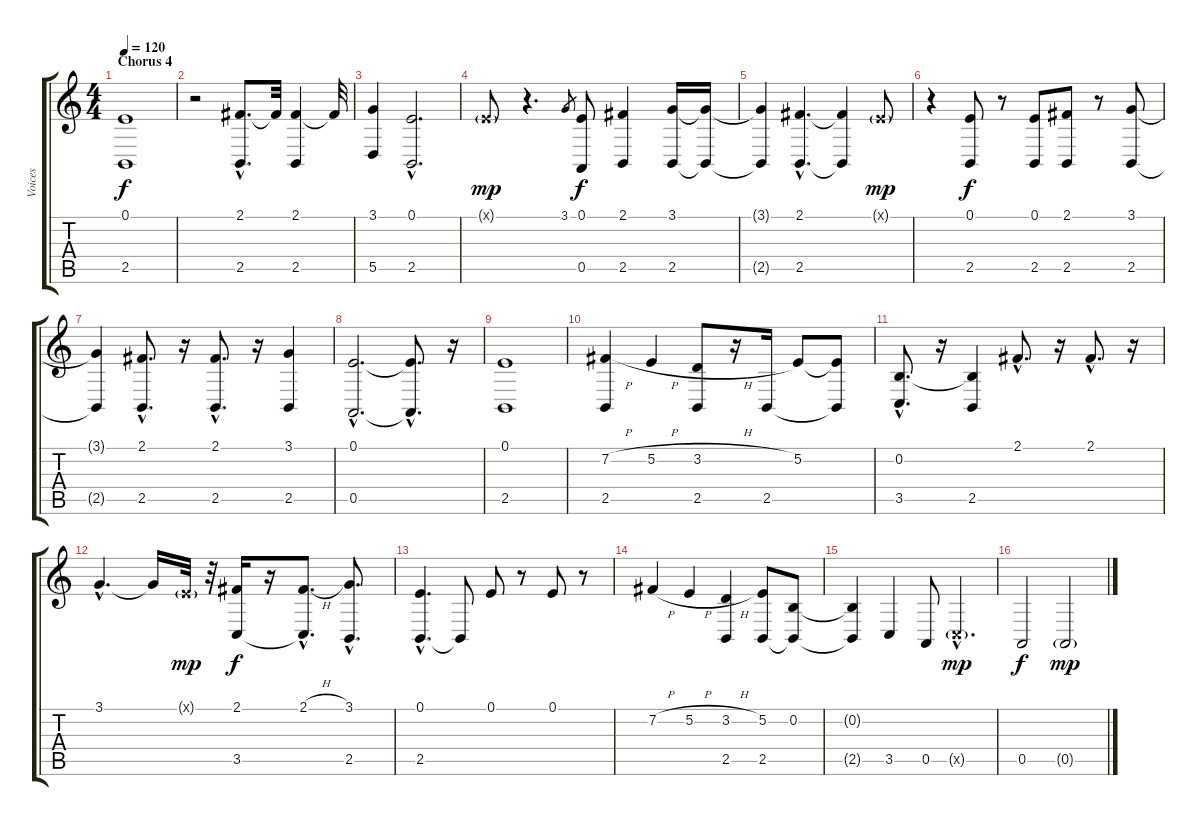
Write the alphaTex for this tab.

\track ("Voices" "Voices") {instrument lead6voice}
\staff {score tabs}
\tuning (E4 B3 G3 D3 A2 E2) {hide}
\ts (4 4)
\section ("" "Chorus 4")
\tempo 120
\clef g2
\ks c
(0.1 2.5).1{dy f} |
r.2 (2.1{hac} 2.5{hac}).8{d} 2.1{t}.32 (2.1 2.5).4 2.1{t}.32 |
(3.1 5.5).4 (0.1{hac} 2.5{hac}).2{d} |
0.1{g x}.8{dy mp} r.4{d} 3.1.8{gr} (0.1 0.5).8{dy f} (2.1 2.5).4 (3.1 2.5).16 (3.1{t} 2.5{t}).16 |
(3.1{t} 2.5{t}).4 (2.1{hac} 2.5{hac}).4{d} (2.1{t} 2.5{t}).4 0.1{g x}.8{dy mp} |
r.4 (0.1 2.5).8{dy f} r.8 (0.1 2.5).8 (2.1 2.5).8 r.8 (3.1 2.5).8 |
(3.1{t} 2.5{t}).4 (2.1{hac} 2.5{hac}).8{d} r.16 (2.1{hac} 2.5{hac}).8{d} r.16 (3.1 2.5).4 |
(0.1{hac} 0.5{hac}).2{d} (0.1{hac t} 0.5{hac t}).8{d} r.16 |
(0.1 2.5).1 |
(7.2{h} 2.5).4 5.2{h}.4 (3.2{h} 2.5).8 r.16 2.5.16 5.2.8 (5.2{t} 2.5{t}).8 |
(0.2{hac} 3.5{hac}).8{d} r.16 (0.2{t} 2.5).4 2.1{hac}.8{d} r.16 2.1{hac}.8{d} r.16 |
3.1{hac}.4{d} 3.1{t}.16 0.1{g x}.32{dy mp} r.32 (2.1 3.5).16{dy f} r.16 (2.1{h hac} 3.5{hac t}).8{d} (3.1{hac} 2.5{hac}).8{d} |
(0.1{hac} 2.5{hac}).4{d} 2.5{t}.8 0.1.8 r.8 0.1.8 r.8 |
7.2{h}.4 5.2{h}.4 (3.2{h} 2.5).4 (5.2 2.5).8 (0.2 2.5{t}).8 |
(0.2{t} 2.5{t}).4 3.5.4 0.5.8 3.5{g hac x}.4{d dy mp} |
0.5.2{dy f} 0.5{g}.2{dy mp}
